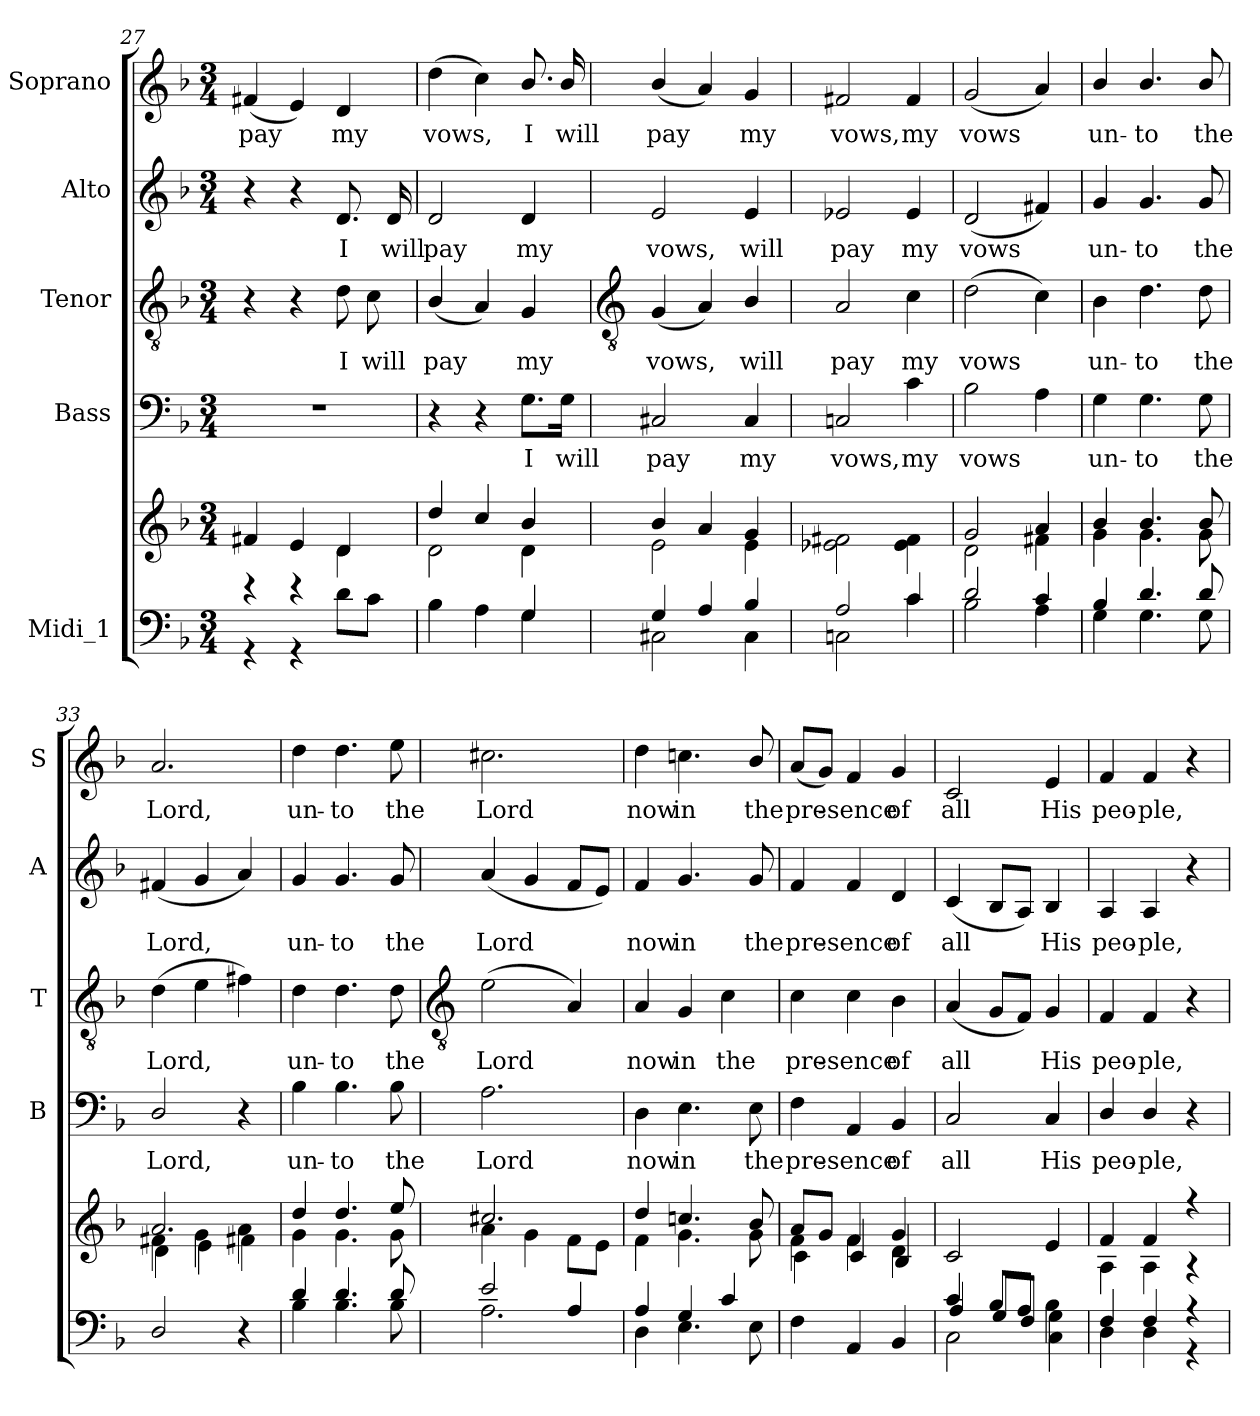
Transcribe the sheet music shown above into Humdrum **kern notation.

**kern	**kern	**kern	**text	**kern	**text	**kern	**text	**kern	**text
*part5	*part5	*part4	*part4	*part3	*part3	*part2	*part2	*part1	*part1
*staff6	*staff5	*staff4	*staff4	*staff3	*staff3	*staff2	*staff2	*staff1	*staff1
*I"Midi_1	*	*I"Bass	*	*I"Tenor	*	*I"Alto	*	*I"Soprano	*
*	*	*I'B	*	*I'T	*	*I'A	*	*I'S	*
*clefF4	*clefG2	*clefF4	*	*clefGv2	*	*clefG2	*	*clefG2	*
*k[b-]	*k[b-]	*k[b-]	*	*k[b-]	*	*k[b-]	*	*k[b-]	*
*F:	*F:	*F:	*	*F:	*	*F:	*	*F:	*
*M3/4	*M3/4	*M3/4	*	*M3/4	*	*M3/4	*	*M3/4	*
=27	=27	=27	=27	=27	=27	=27	=27	=27	=27
*^	*^	*	*	*	*	*	*	*	*
!	!	!	!	!LO:N:vis=1	!	!	!	!	!	!	!LO:LY:b
4r	4r	4f#X	4ryy	2.r	.	4r	.	4r	.	(<4f#X	pay
4r	4r	4e	4ryy	.	.	4r	.	4r	.	4e)	.
!	!	!	!	!	!	!	!LO:LY:b	!	!LO:LY:b	!	!LO:LY:b
8dL	4ryy	4d	4d	.	.	8d	I	8.d	I	4d	my
!	!	!	!	!	!	!	!LO:LY:b	!	!	!	!
8cJ	.	.	.	.	.	8c	will	.	.	.	.
!	!	!	!	!	!	!	!	!	!LO:LY:b	!	!
.	.	.	.	.	.	.	.	16d	will	.	.
=28	=28	=28	=28	=28	=28	=28	=28	=28	=28	=28	=28
!	!	!	!	!	!	!	!LO:LY:b	!	!LO:LY:b	!	!LO:LY:b
4B-\	4ryy	4dd/	2d\	4r	.	(<4B-/	pay	2d	pay	(>4dd	vows,
4A	4ryy	4cc/	.	4r	.	4A)	.	.	.	4cc)	.
!	!	!	!	!	!LO:LY:b	!	!LO:LY:b	!	!LO:LY:b	!	!LO:LY:b
4G	4G	4b-/	4d	8.G\L	I	4G	my	4d	my	8.b-/	I
!	!	!	!	!	!LO:LY:b	!	!	!	!	!	!LO:LY:b
.	.	.	.	16G\Jk	will	.	.	.	.	16b-/	will
!!LO:LB:g=z
=29	=29	=29	=29	=29	=29	=29	=29	=29	=29	=29	=29
*	*	*	*	*	*	*clefGv2	*	*	*	*	*
!	!	!	!	!	!LO:LY:b	!	!LO:LY:b	!	!LO:LY:b	!	!LO:LY:b
4G/	2C#X\	4b-/	2e\	2C#X	pay	(<4G	vows,	2e	vows,	(<4b-/	pay
4A/	.	4a	.	.	.	4A)	.	.	.	4a)	.
!	!	!	!	!	!LO:LY:b	!	!LO:LY:b	!	!LO:LY:b	!	!LO:LY:b
4B-/	4C#\	4g	4e	4C#	my	4B-/	will	4e	will	4g	my
=30	=30	=30	=30	=30	=30	=30	=30	=30	=30	=30	=30
!	!	!LO:N:vis=1	!	!	!LO:LY:b	!	!LO:LY:b	!	!LO:LY:b	!	!LO:LY:b
2A	2Cn\	2.ryy	2e-X 2f#X	2Cn	vows,	2A	pay	2e-X	pay	2f#X	vows,
!	!	!	!	!	!LO:LY:b	!	!LO:LY:b	!	!LO:LY:b	!	!LO:LY:b
4c	4c	.	4e- 4f#	4c	my	4c	my	4e-	my	4f#	my
=31	=31	=31	=31	=31	=31	=31	=31	=31	=31	=31	=31
!	!	!	!	!	!LO:LY:b	!	!LO:LY:b	!	!LO:LY:b	!	!LO:LY:b
2d	2B-	2g	2d	2B-	vows	(>2d	vows	(<2d	vows	(<2g	vows
4c	4A	4a	4f#X	4A	.	4c)	.	4f#X)	.	4a)	.
=32	=32	=32	=32	=32	=32	=32	=32	=32	=32	=32	=32
!	!	!	!	!	!LO:LY:b	!	!LO:LY:b	!	!LO:LY:b	!	!LO:LY:b
4B-	4G	4b-/	4g	4G	un-	4B-	un-	4g	un-	4b-/	un-
!	!	!	!	!	!LO:LY:b	!	!LO:LY:b	!	!LO:LY:b	!	!LO:LY:b
4.d	4.G	4.b-/	4.g	4.G	-to	4.d	-to	4.g	-to	4.b-/	-to
!	!	!	!	!	!LO:LY:b	!	!LO:LY:b	!	!LO:LY:b	!	!LO:LY:b
8d	8G	8b-/	8g	8G	the	8d	the	8g	the	8b-/	the
=33	=33	=33	=33	=33	=33	=33	=33	=33	=33	=33	=33
*	*	*	*^	*	*	*	*	*	*	*	*
!	!	!	!	!	!	!LO:LY:b	!	!LO:LY:b	!	!LO:LY:b	!	!LO:LY:b
*v	*v	*	*	*	*	*	*	*	*	*	*	*
2D/	2.a	4f#X\	4d\	2D/	Lord,	(>4d	Lord,	(<4f#X	Lord,	2.a	Lord,
.	.	4g\	4e\	.	.	4e	.	4g	.	.	.
4r	.	4a\	4f#X\	4r	.	4f#X)	.	4a)	.	.	.
=34	=34	=34	=34	=34	=34	=34	=34	=34	=34	=34	=34
*^	*	*	*	*	*	*	*	*	*	*	*
!	!	!	!	!	!	!LO:LY:b	!	!LO:LY:b	!	!LO:LY:b	!	!LO:LY:b
*	*	*	*v	*v	*	*	*	*	*	*	*	*
4d	4B-	4dd	4g\	4B-	un-	4d	un-	4g	un-	4dd	un-
!	!	!	!	!	!LO:LY:b	!	!LO:LY:b	!	!LO:LY:b	!	!LO:LY:b
4.d	4.B-	4.dd	4.g\	4.B-	-to	4.d	-to	4.g	-to	4.dd	-to
!	!	!	!	!	!LO:LY:b	!	!LO:LY:b	!	!LO:LY:b	!	!LO:LY:b
8d	8B-	8ee	8g\	8B-	the	8d	the	8g	the	8ee	the
!!LO:LB:g=z
=35	=35	=35	=35	=35	=35	=35	=35	=35	=35	=35	=35
*	*	*	*	*	*	*clefGv2	*	*	*	*	*
!	!	!	!	!	!LO:LY:b	!	!LO:LY:b	!	!LO:LY:b	!	!LO:LY:b
2e/	2.A	2.cc#X/	4a\	2.A	Lord	(<2e	Lord	(<4a	Lord	2.cc#X	Lord
.	.	.	4g\	.	.	.	.	4g	.	.	.
4A/	.	.	8f\L	.	.	4A)	.	8fL	.	.	.
.	.	.	8e\J	.	.	.	.	8eJ)	.	.	.
=36	=36	=36	=36	=36	=36	=36	=36	=36	=36	=36	=36
!	!	!	!	!	!LO:LY:b	!	!LO:LY:b	!	!LO:LY:b	!	!LO:LY:b
4A	4D	4dd	4f\	4D	now	4A	now	4f	now	4dd	now
!	!	!	!	!	!LO:LY:b	!	!LO:LY:b	!	!LO:LY:b	!	!LO:LY:b
4G/	4.E	4.ccn/	4.g	4.E	in	4G	in	4.g	in	4.ccn	in
!	!	!	!	!	!	!	!LO:LY:b	!	!	!	!
4c/	.	.	.	.	.	4c	the	.	.	.	.
!	!	!	!	!	!LO:LY:b	!	!	!	!LO:LY:b	!	!LO:LY:b
.	8E	8b-/	8g	8E	the	.	.	8g	the	8b-/	the
=37	=37	=37	=37	=37	=37	=37	=37	=37	=37	=37	=37
*	*	*	*^	*	*	*	*	*	*	*	*
!	!	!	!	!	!	!LO:LY:b	!	!LO:LY:b	!	!LO:LY:b	!	!LO:LY:b
*v	*v	*	*	*	*	*	*	*	*	*	*	*
4F	8aL	4f\	4c\	4F	pre-	4c	pre-	4f	pre-	(<8aL	pre-
.	8gJ	.	.	.	.	.	.	.	.	8gJ)	.
!	!	!	!	!	!LO:LY:b	!	!LO:LY:b	!	!LO:LY:b	!	!LO:LY:b
4AA	4f	4f	4c/	4AA	-sence	4c	-sence	4f	-sence	4f	sence
!	!	!	!	!	!LO:LY:b	!	!LO:LY:b	!	!LO:LY:b	!	!LO:LY:b
4BB-	4g	4d	4B-/	4BB-	of	4B-	of	4d	of	4g	of
=38	=38	=38	=38	=38	=38	=38	=38	=38	=38	=38	=38
*^	*	*	*	*	*	*	*	*	*	*	*
*	*^	*	*	*	*	*	*	*	*	*	*	*
!	!	!	!	!	!	!	!LO:LY:b	!	!LO:LY:b	!	!LO:LY:b	!	!LO:LY:b
*	*	*	*v	*v	*v	*	*	*	*	*	*	*	*
4c/	4A/	2C\	2c	2C	all	(<4A	all	(<4c	all	2c	all
8B-/L	8G/L	.	.	.	.	8GL	.	8B-L	.	.	.
8A/J	8F/J	.	.	.	.	8FJ)	.	8AJ)	.	.	.
!	!	!	!	!	!LO:LY:b	!	!LO:LY:b	!	!LO:LY:b	!	!LO:LY:b
4B-\	4G\	4C\	4e	4C	His	4G	His	4B-	His	4e	His
=39	=39	=39	=39	=39	=39	=39	=39	=39	=39	=39	=39
*	*	*	*^	*	*	*	*	*	*	*	*
!	!	!	!	!	!	!LO:LY:b	!	!LO:LY:b	!	!LO:LY:b	!	!LO:LY:b
*	*v	*v	*	*	*	*	*	*	*	*	*	*
4F	4D	4f	4A	4D/	peo-	4F	peo-	4A	peo-	4f	peo-
!	!	!	!	!	!LO:LY:b	!	!LO:LY:b	!	!LO:LY:b	!	!LO:LY:b
4F	4D	4f	4A	4D/	-ple,	4F	-ple,	4A	-ple,	4f	-ple,
4r	4r	4r	4r	4r	.	4r	.	4r	.	4r	.
*v	*v	*	*	*	*	*	*	*	*	*	*
*	*v	*v	*	*	*	*	*	*	*	*
=	=	=	=	=	=	=	=	=	=
*-	*-	*-	*-	*-	*-	*-	*-	*-	*-
